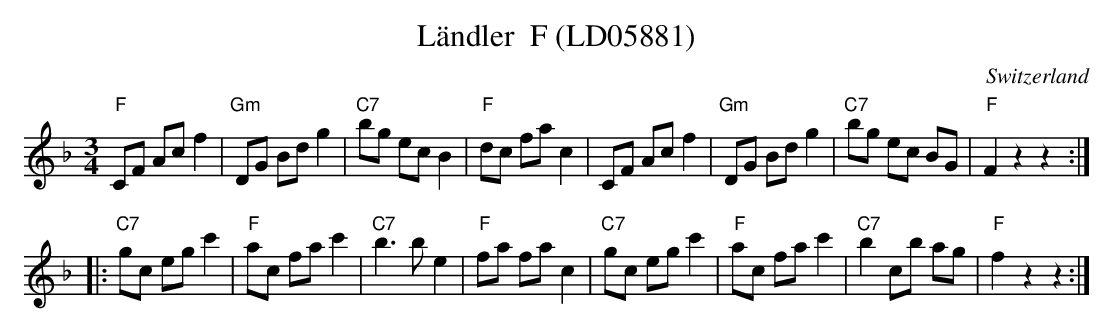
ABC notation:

X:1
T:Ländler  F (LD05881)
O:Switzerland
M:3/4
L:1/8
K:F major
"F"CF Acf2 | "Gm"DG Bdg2 | "C7"bg ecB2 | "F"dc fac2 | CF Acf2 | "Gm"DG Bdg2 | "C7"bg ec BG | "F"F2z2z2 :|
|: "C7"gc egc'2 | "F"ac fac'2 | "C7"b3be2 | "F"fa fac2 | "C7"gc egc'2 | "F"ac fac'2 | "C7"b2cb ag | "F"f2z2z2 :|
